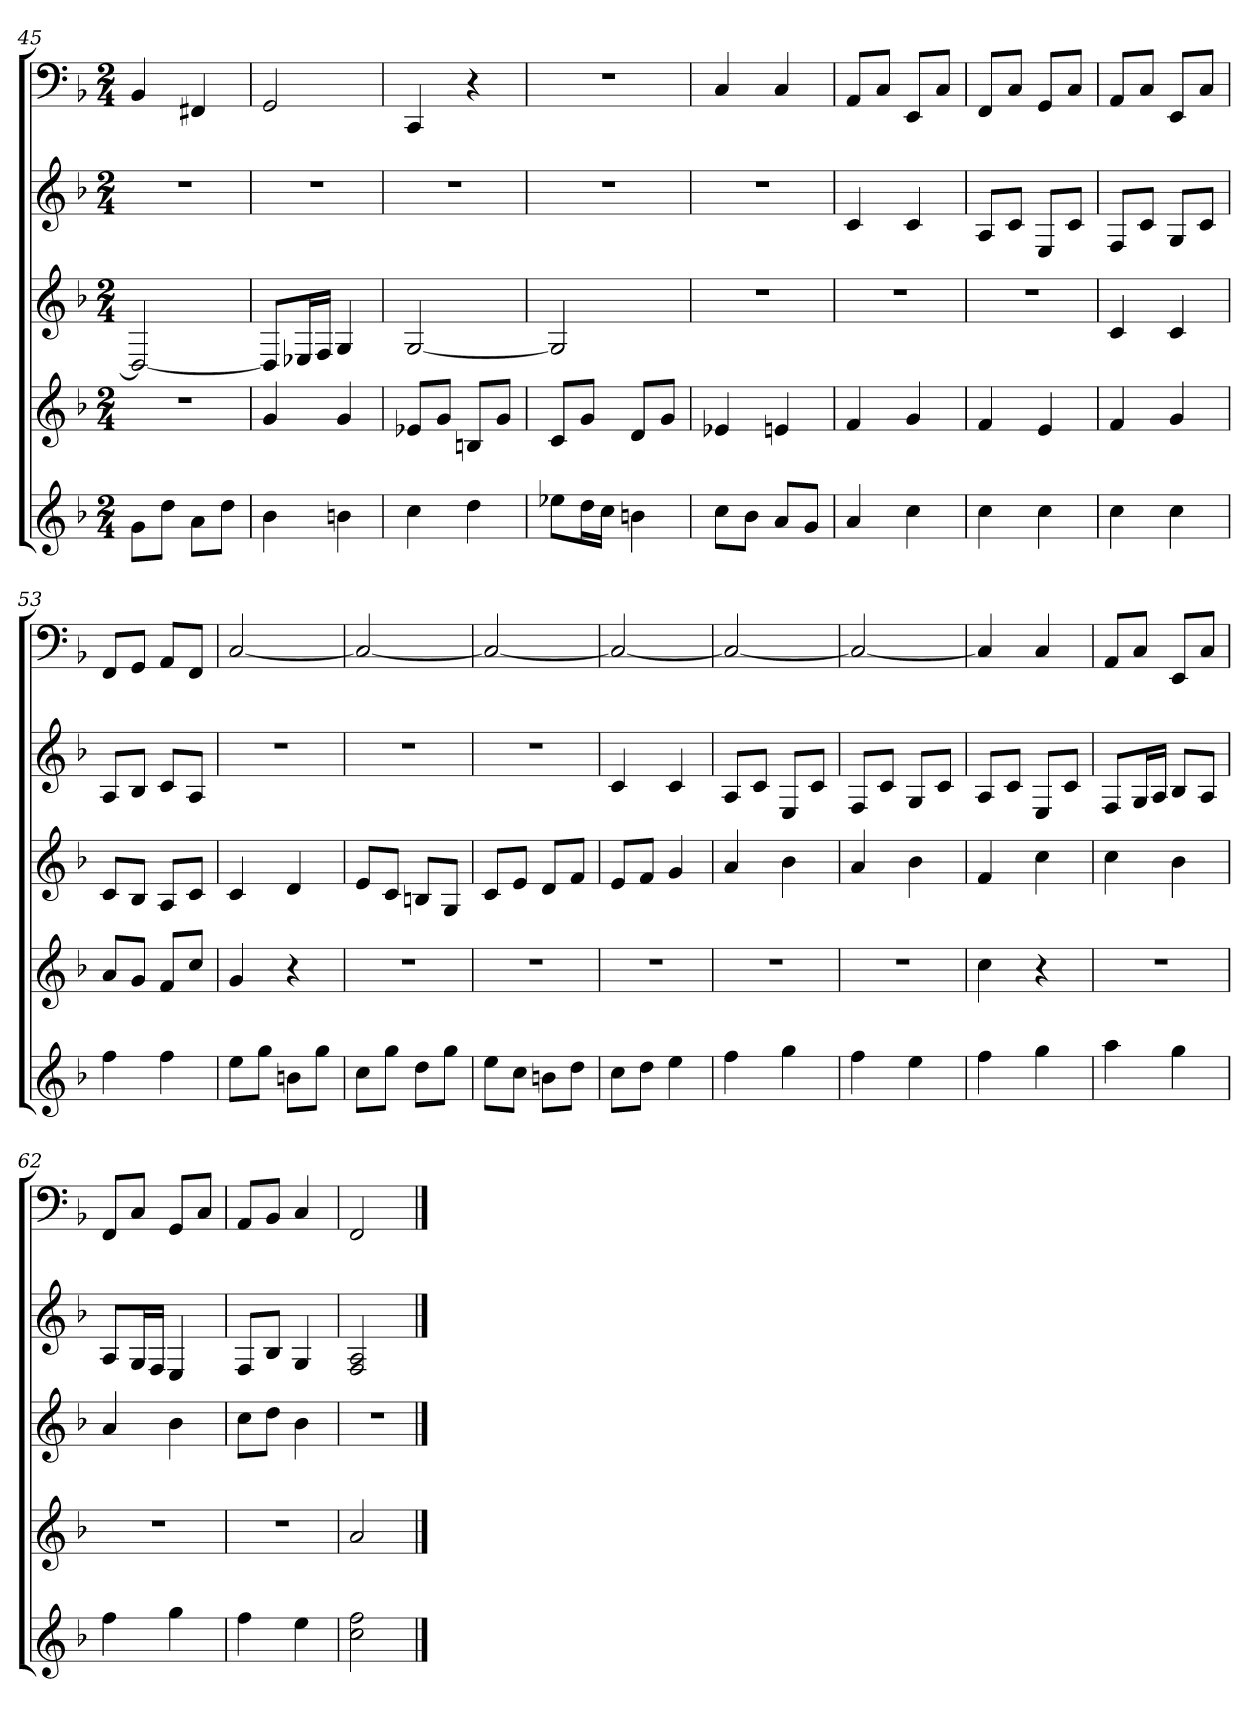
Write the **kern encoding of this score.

**kern	**kern	**kern	**kern	**kern
*part5	*part4	*part3	*part2	*part1
*staff5	*staff4	*staff3	*staff2	*staff1
*k[b-]	*k[b-]	*k[b-]	*k[b-]	*k[b-]
*M2/4	*M2/4	*M2/4	*M2/4	*M2/4
=45	=45	=45	=45	=45
8gL	2r	2D_	2r	4BB-
8ddJ	.	.	.	.
8aL	.	.	.	4FF#X
8ddJ	.	.	.	.
=46	=46	=46	=46	=46
4b-	4g	8DL]	2r	2GG
.	.	16E-XL	.	.
.	.	16FJJ	.	.
4bn	4g	4G	.	.
=47	=47	=47	=47	=47
4cc	8e-XL	[2G	2r	4CC
.	8gJ	.	.	.
4dd	8BnL	.	.	4r
.	8gJ	.	.	.
=48	=48	=48	=48	=48
8ee-XL	8cL	2G]	2r	2r
16ddL	8gJ	.	.	.
16ccJJ	.	.	.	.
4bn	8dL	.	.	.
.	8gJ	.	.	.
=49	=49	=49	=49	=49
8ccL	4e-X	2r	2r	4C
8b-J	.	.	.	.
8aL	4en	.	.	4C
8gJ	.	.	.	.
=50	=50	=50	=50	=50
4a	4f	2r	4c	8AAL
.	.	.	.	8CJ
4cc	4g	.	4c	8EEL
.	.	.	.	8CJ
=51	=51	=51	=51	=51
4cc	4f	2r	8AL	8FFL
.	.	.	8cJ	8CJ
4cc	4e	.	8EL	8GGL
.	.	.	8cJ	8CJ
=52	=52	=52	=52	=52
4cc	4f	4c	8FL	8AAL
.	.	.	8cJ	8CJ
4cc	4g	4c	8GL	8EEL
.	.	.	8cJ	8CJ
=53	=53	=53	=53	=53
4ff	8aL	8cL	8AL	8FFL
.	8gJ	8B-J	8B-J	8GGJ
4ff	8fL	8AL	8cL	8AAL
.	8ccJ	8cJ	8AJ	8FFJ
=54	=54	=54	=54	=54
8eeL	4g	4c	2r	[2C
8ggJ	.	.	.	.
8bnL	4r	4d	.	.
8ggJ	.	.	.	.
=55	=55	=55	=55	=55
8ccL	2r	8eL	2r	2C_
8ggJ	.	8cJ	.	.
8ddL	.	8BnL	.	.
8ggJ	.	8GJ	.	.
=56	=56	=56	=56	=56
8eeL	2r	8cL	2r	2C_
8ccJ	.	8eJ	.	.
8bnL	.	8dL	.	.
8ddJ	.	8fJ	.	.
=57	=57	=57	=57	=57
8ccL	2r	8eL	4c	2C_
8ddJ	.	8fJ	.	.
4ee	.	4g	4c	.
=58	=58	=58	=58	=58
4ff	2r	4a	8AL	2C_
.	.	.	8cJ	.
4gg	.	4b-	8EL	.
.	.	.	8cJ	.
=59	=59	=59	=59	=59
4ff	2r	4a	8FL	2C_
.	.	.	8cJ	.
4ee	.	4b-	8GL	.
.	.	.	8cJ	.
=60	=60	=60	=60	=60
4ff	4cc	4f	8AL	4C]
.	.	.	8cJ	.
4gg	4r	4cc	8EL	4C
.	.	.	8cJ	.
=61	=61	=61	=61	=61
4aa	2r	4cc	8FL	8AAL
.	.	.	16GL	8CJ
.	.	.	16AJJ	.
4gg	.	4b-	8B-L	8EEL
.	.	.	8AJ	8CJ
=62	=62	=62	=62	=62
4ff	2r	4a	8AL	8FFL
.	.	.	16GL	8CJ
.	.	.	16FJJ	.
4gg	.	4b-	4E	8GGL
.	.	.	.	8CJ
=63	=63	=63	=63	=63
4ff	2r	8ccL	8FL	8AAL
.	.	8ddJ	8B-J	8BB-J
4ee	.	4b-	4G	4C
=64	=64	=64	=64	=64
2cc 2ff	2a	2r	2F 2A	2FF
==	==	==	==	==
*-	*-	*-	*-	*-
